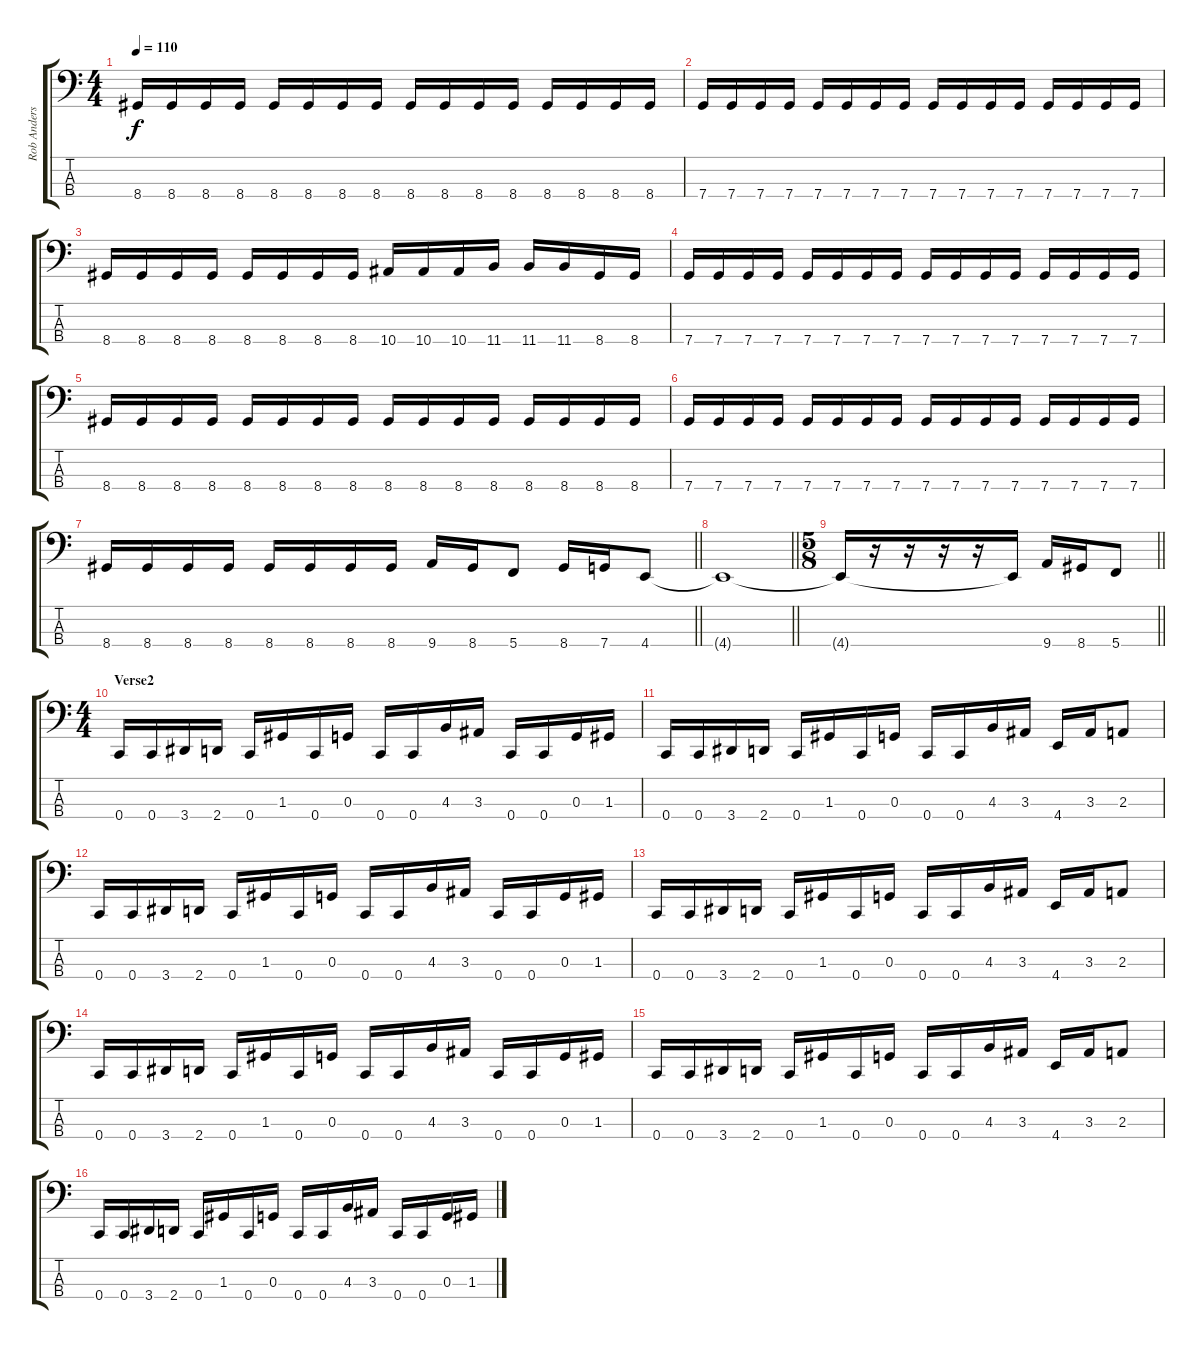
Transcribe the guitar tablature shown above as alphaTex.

\track ("Rob Anderson" "Rob Anders") {instrument electricbasspick}
\staff {score tabs}
\tuning (F2 C2 G1 C1) {hide}
\ts (4 4)
\tempo 110
\clef f4
\ks c
8.4.16{dy f} 8.4.16 8.4.16 8.4.16 8.4.16 8.4.16 8.4.16 8.4.16 8.4.16 8.4.16 8.4.16 8.4.16 8.4.16 8.4.16 8.4.16 8.4.16 |
7.4.16 7.4.16 7.4.16 7.4.16 7.4.16 7.4.16 7.4.16 7.4.16 7.4.16 7.4.16 7.4.16 7.4.16 7.4.16 7.4.16 7.4.16 7.4.16 |
8.4.16 8.4.16 8.4.16 8.4.16 8.4.16 8.4.16 8.4.16 8.4.16 10.4.16 10.4.16 10.4.16 11.4.16 11.4.16 11.4.16 8.4.16 8.4.16 |
7.4.16 7.4.16 7.4.16 7.4.16 7.4.16 7.4.16 7.4.16 7.4.16 7.4.16 7.4.16 7.4.16 7.4.16 7.4.16 7.4.16 7.4.16 7.4.16 |
8.4.16 8.4.16 8.4.16 8.4.16 8.4.16 8.4.16 8.4.16 8.4.16 8.4.16 8.4.16 8.4.16 8.4.16 8.4.16 8.4.16 8.4.16 8.4.16 |
7.4.16 7.4.16 7.4.16 7.4.16 7.4.16 7.4.16 7.4.16 7.4.16 7.4.16 7.4.16 7.4.16 7.4.16 7.4.16 7.4.16 7.4.16 7.4.16 |
\barLineRight lightlight
8.4.16 8.4.16 8.4.16 8.4.16 8.4.16 8.4.16 8.4.16 8.4.16 9.4.16 8.4.16 5.4.8 8.4.16 7.4.16 4.4.8 |
\barLineRight lightlight
4.4{t}.1 |
\ts (5 8)
\barLineRight lightlight
4.4{t}.16 r.16 r.16 r.16 r.16 4.4{t}.16 9.4.16 8.4.16 5.4.8 |
\ts (4 4)
\section ("" "Verse2")
0.4.16 0.4.16 3.4.16 2.4.16 0.4.16 1.3.16 0.4.16 0.3.16 0.4.16 0.4.16 4.3.16 3.3.16 0.4.16 0.4.16 0.3.16 1.3.16 |
0.4.16 0.4.16 3.4.16 2.4.16 0.4.16 1.3.16 0.4.16 0.3.16 0.4.16 0.4.16 4.3.16 3.3.16 4.4.16 3.3.16 2.3.8 |
0.4.16 0.4.16 3.4.16 2.4.16 0.4.16 1.3.16 0.4.16 0.3.16 0.4.16 0.4.16 4.3.16 3.3.16 0.4.16 0.4.16 0.3.16 1.3.16 |
0.4.16 0.4.16 3.4.16 2.4.16 0.4.16 1.3.16 0.4.16 0.3.16 0.4.16 0.4.16 4.3.16 3.3.16 4.4.16 3.3.16 2.3.8 |
0.4.16 0.4.16 3.4.16 2.4.16 0.4.16 1.3.16 0.4.16 0.3.16 0.4.16 0.4.16 4.3.16 3.3.16 0.4.16 0.4.16 0.3.16 1.3.16 |
0.4.16 0.4.16 3.4.16 2.4.16 0.4.16 1.3.16 0.4.16 0.3.16 0.4.16 0.4.16 4.3.16 3.3.16 4.4.16 3.3.16 2.3.8 |
0.4.16 0.4.16 3.4.16 2.4.16 0.4.16 1.3.16 0.4.16 0.3.16 0.4.16 0.4.16 4.3.16 3.3.16 0.4.16 0.4.16 0.3.16 1.3.16
